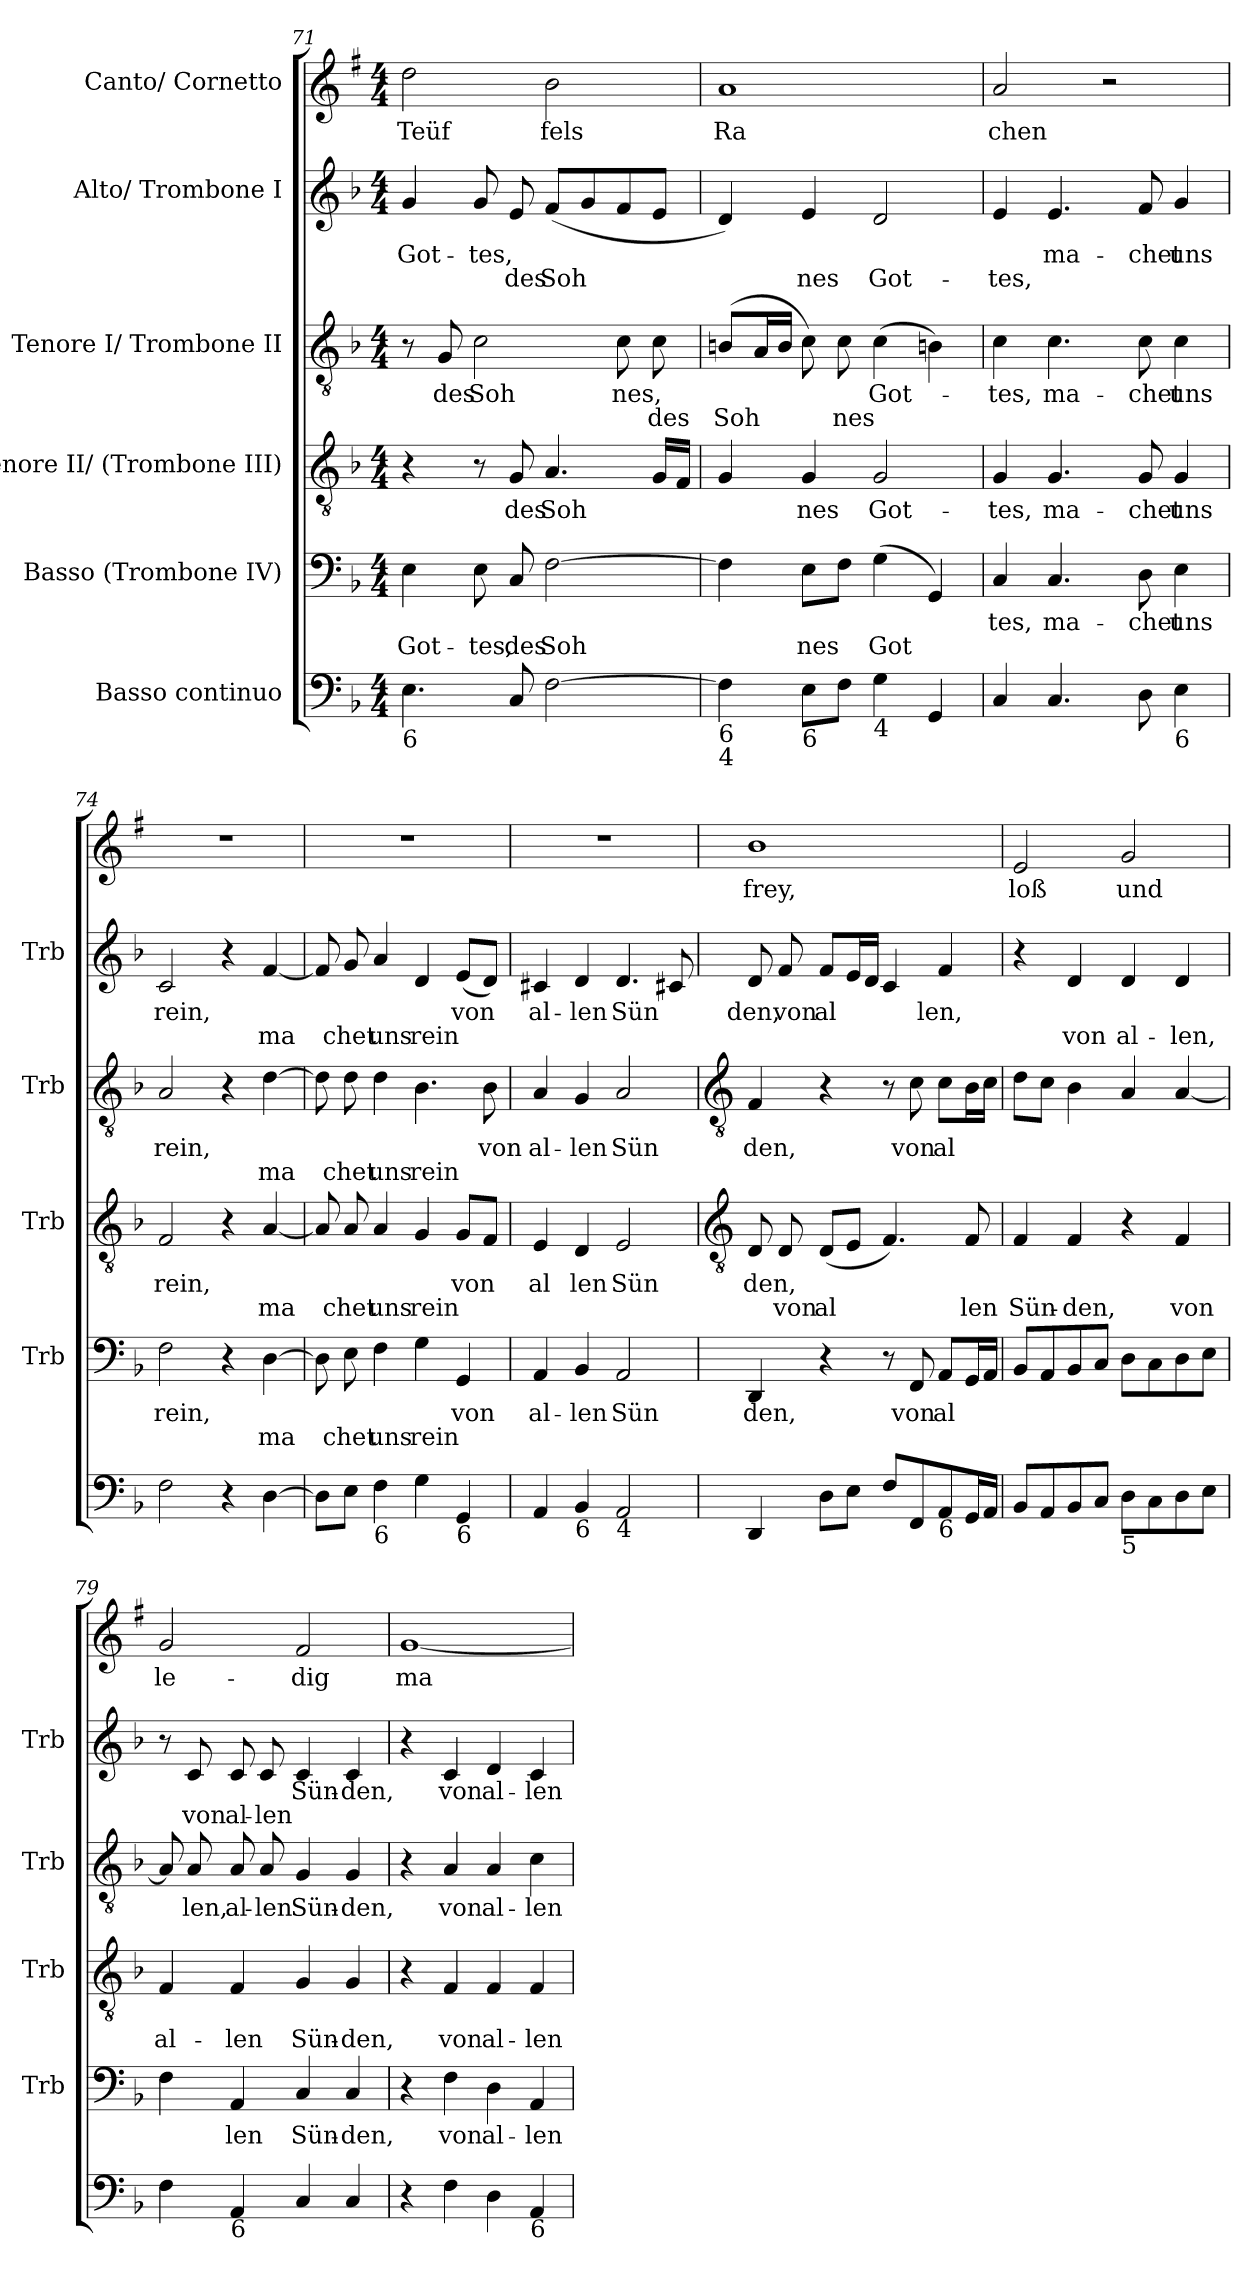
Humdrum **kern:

**kern	**kern	**text	**text	**kern	**text	**text	**kern	**text	**text	**kern	**text	**text	**kern	**text
*part6	*part5	*part5	*part5	*part4	*part4	*part4	*part3	*part3	*part3	*part2	*part2	*part2	*part1	*part1
*staff6	*staff5	*staff5	*staff5	*staff4	*staff4	*staff4	*staff3	*staff3	*staff3	*staff2	*staff2	*staff2	*staff1	*staff1
*I"Basso continuo	*I"Basso (Trombone IV)	*	*	*I"Tenore II/ (Trombone III)	*	*	*I"Tenore I/ Trombone II	*	*	*I"Alto/ Trombone I	*	*	*I"Canto/ Cornetto	*
*	*I'Trb	*	*	*I'Trb	*	*	*I'Trb	*	*	*I'Trb	*	*	*	*
!!LO:LB:g=z
*clefF4	*clefF4	*	*	*clefGv2	*	*	*clefGv2	*	*	*clefG2	*	*	*clefG2	*
*	*	*	*	*	*	*	*	*	*	*	*	*	*ITrd1c2	*
*k[b-]	*k[b-]	*	*	*k[b-]	*	*	*k[b-]	*	*	*k[b-]	*	*	*k[b-]	*
*F:	*F:	*	*	*F:	*	*	*F:	*	*	*F:	*	*	*F:	*
*M4/4	*M4/4	*	*	*M4/4	*	*	*M4/4	*	*	*M4/4	*	*	*M4/4	*
=71	=71	=71	=71	=71	=71	=71	=71	=71	=71	=71	=71	=71	=71	=71
!LO:TX:b:t=6	!	!	!	!	!	!	!	!	!	!	!	!	!	!
!	!	!	!LO:LY:b	!	!	!	!	!	!	!	!LO:LY:b	!	!	!LO:LY:b
4.E	4E	.	Got-	4r	.	.	8r	.	.	4g	Got-	.	2cc	Teüf
!	!	!	!	!	!	!	!	!LO:LY:b	!	!	!	!	!	!
.	.	.	.	.	.	.	8G	des	.	.	.	.	.	.
!	!	!	!LO:LY:b	!	!	!	!	!LO:LY:b	!	!	!LO:LY:b	!	!	!
.	8E	.	-tes,	8r	.	.	2c	Soh	.	8g	-tes,	.	.	.
!	!	!	!LO:LY:b	!	!LO:LY:b	!	!	!	!	!	!	!LO:LY:b	!	!
8C	8C	.	des	8G	des	.	.	.	.	8e	.	des	.	.
!	!	!	!LO:LY:b	!	!LO:LY:b	!	!	!	!	!	!	!LO:LY:b	!	!LO:LY:b
[2F	[2F	.	Soh	4.A	Soh	.	.	.	.	(<8fL	.	Soh	2a	fels
.	.	.	.	.	.	.	.	.	.	8g	.	.	.	.
!	!	!	!	!	!	!	!	!LO:LY:b	!	!	!	!	!	!
.	.	.	.	.	.	.	8c	nes,	.	8f	.	.	.	.
!	!	!	!	!	!	!	!	!	!LO:LY:b	!	!	!	!	!
.	.	.	.	16GLL	.	.	8c	.	des	8eJ	.	.	.	.
.	.	.	.	16FJJ	.	.	.	.	.	.	.	.	.	.
=72	=72	=72	=72	=72	=72	=72	=72	=72	=72	=72	=72	=72	=72	=72
!LO:TX:b:t=6\n4	!	!	!	!	!	!	!	!	!	!	!	!	!	!
!	!	!	!	!	!	!	!	!	!LO:LY:b	!	!	!	!	!LO:LY:b
4F]	4F]	.	.	4G	.	.	(<8BnL	.	Soh	4d)	.	.	1g	Ra
.	.	.	.	.	.	.	16AL	.	.	.	.	.	.	.
.	.	.	.	.	.	.	16BJJ	.	.	.	.	.	.	.
!LO:TX:b:t=6	!	!	!	!	!	!	!	!	!	!	!	!	!	!
!	!	!	!LO:LY:b	!	!LO:LY:b	!	!	!	!	!	!	!LO:LY:b	!	!
8EL	8EL	.	nes	4G	nes	.	8c)	.	.	4e	.	nes	.	.
!	!	!	!	!	!	!	!	!	!LO:LY:b	!	!	!	!	!
8FJ	8FJ	.	.	.	.	.	8c	.	nes	.	.	.	.	.
!LO:TX:b:t=4	!	!	!	!	!	!	!	!	!	!	!	!	!	!
!	!	!	!LO:LY:b	!	!LO:LY:b	!	!	!LO:LY:b	!	!	!	!LO:LY:b	!	!
4G	(>4G	.	Got	2G	Got-	.	(>4c	Got-	.	2d	.	Got-	.	.
4GG	4GG)	.	.	.	.	.	4Bn)	.	.	.	.	.	.	.
=73	=73	=73	=73	=73	=73	=73	=73	=73	=73	=73	=73	=73	=73	=73
!	!	!LO:LY:b	!	!	!LO:LY:b	!	!	!LO:LY:b	!	!	!	!LO:LY:b	!	!LO:LY:b
4C	4C	tes,	.	4G	-tes,	.	4c	-tes,	.	4e	.	-tes,	2g	chen
!	!	!LO:LY:b	!	!	!LO:LY:b	!	!	!LO:LY:b	!	!	!LO:LY:b	!	!	!
4.C	4.C	ma-	.	4.G	ma-	.	4.c	ma-	.	4.e	ma-	.	.	.
.	.	.	.	.	.	.	.	.	.	.	.	.	2r	.
!	!	!LO:LY:b	!	!	!LO:LY:b	!	!	!LO:LY:b	!	!	!LO:LY:b	!	!	!
8D	8D	-chet	.	8G	-chet	.	8c	-chet	.	8f	-chet	.	.	.
!LO:TX:b:t=6	!	!	!	!	!	!	!	!	!	!	!	!	!	!
!	!	!LO:LY:b	!	!	!LO:LY:b	!	!	!LO:LY:b	!	!	!LO:LY:b	!	!	!
4E	4E	uns	.	4G	uns	.	4c	uns	.	4g	uns	.	.	.
=74	=74	=74	=74	=74	=74	=74	=74	=74	=74	=74	=74	=74	=74	=74
!	!	!LO:LY:b	!	!	!LO:LY:b	!	!	!LO:LY:b	!	!	!LO:LY:b	!	!	!
2F	2F	rein,	.	2F	rein,	.	2A	rein,	.	2c	rein,	.	1r	.
4r	4r	.	.	4r	.	.	4r	.	.	4r	.	.	.	.
!	!	!	!LO:LY:b	!	!	!LO:LY:b	!	!	!LO:LY:b	!	!	!LO:LY:b	!	!
[4D	[4D	.	ma	[4A	.	ma	[4d	.	ma	[4f	.	ma	.	.
=75	=75	=75	=75	=75	=75	=75	=75	=75	=75	=75	=75	=75	=75	=75
8DL]	8D]	.	.	8A]	.	.	8d]	.	.	8f]	.	.	1r	.
!	!	!	!LO:LY:b	!	!	!LO:LY:b	!	!	!LO:LY:b	!	!	!LO:LY:b	!	!
8EJ	8E	.	chet	8A	.	chet	8d	.	chet	8g	.	chet	.	.
!LO:TX:b:t=6	!	!	!	!	!	!	!	!	!	!	!	!	!	!
!	!	!	!LO:LY:b	!	!	!LO:LY:b	!	!	!LO:LY:b	!	!	!LO:LY:b	!	!
4F	4F	.	uns	4A	.	uns	4d	.	uns	4a	.	uns	.	.
!	!	!	!LO:LY:b	!	!	!LO:LY:b	!	!	!LO:LY:b	!	!	!LO:LY:b	!	!
4G	4G	.	rein	4G	.	rein	4.B-	.	rein	4d	.	rein	.	.
!LO:TX:b:t=6	!	!	!	!	!	!	!	!	!	!	!	!	!	!
!	!	!LO:LY:b	!	!	!LO:LY:b	!	!	!	!	!	!LO:LY:b	!	!	!
4GG	4GG	von	.	8GL	von	.	.	.	.	(<8eL	von	.	.	.
!	!	!	!	!	!	!	!	!LO:LY:b	!	!	!	!	!	!
.	.	.	.	8FJ	.	.	8B-	von	.	8dJ)	.	.	.	.
=76	=76	=76	=76	=76	=76	=76	=76	=76	=76	=76	=76	=76	=76	=76
!	!	!LO:LY:b	!	!	!LO:LY:b	!	!	!LO:LY:b	!	!	!LO:LY:b	!	!	!
4AA	4AA	al-	.	4E	al	.	4A	al-	.	4c#X	al-	.	1r	.
!LO:TX:b:t=6	!	!	!	!	!	!	!	!	!	!	!	!	!	!
!	!	!LO:LY:b	!	!	!LO:LY:b	!	!	!LO:LY:b	!	!	!LO:LY:b	!	!	!
4BB-	4BB-	-len	.	4D	len	.	4G	-len	.	4d	-len	.	.	.
!LO:TX:b:t=4	!	!	!	!	!	!	!	!	!	!	!	!	!	!
!	!	!LO:LY:b	!	!	!LO:LY:b	!	!	!LO:LY:b	!	!	!LO:LY:b	!	!	!
2AA	2AA	Sün	.	2E	Sün	.	2A	Sün	.	4.d	Sün	.	.	.
.	.	.	.	.	.	.	.	.	.	8c#X	.	.	.	.
!!LO:LB:g=z
=77	=77	=77	=77	=77	=77	=77	=77	=77	=77	=77	=77	=77	=77	=77
*	*	*	*	*clefGv2	*	*	*clefGv2	*	*	*	*	*	*	*
!	!	!LO:LY:b	!	!	!LO:LY:b	!	!	!LO:LY:b	!	!	!LO:LY:b	!	!	!LO:LY:b
4DD	4DD	den,	.	8D	den,	.	4F	den,	.	8d	den,	.	1a	frey,
!	!	!	!	!	!	!LO:LY:b	!	!	!	!	!LO:LY:b	!	!	!
.	.	.	.	8D	.	von	.	.	.	8f	von	.	.	.
!	!	!	!	!	!	!LO:LY:b	!	!	!	!	!LO:LY:b	!	!	!
8DL	4r	.	.	(<8DL	.	al	4r	.	.	8fL	al	.	.	.
8EJ	.	.	.	8EJ	.	.	.	.	.	16eL	.	.	.	.
.	.	.	.	.	.	.	.	.	.	16dJJ	.	.	.	.
8FL	8r	.	.	4.F)	.	.	8r	.	.	4c	.	.	.	.
!	!	!LO:LY:b	!	!	!	!	!	!LO:LY:b	!	!	!	!	!	!
8FF	8FF	von	.	.	.	.	8c	von	.	.	.	.	.	.
!LO:TX:b:t=6	!	!	!	!	!	!	!	!	!	!	!	!	!	!
!	!	!LO:LY:b	!	!	!	!	!	!LO:LY:b	!	!	!LO:LY:b	!	!	!
8AA	8AAL	al	.	.	.	.	8cL	al	.	4f	len,	.	.	.
!	!	!	!	!	!	!LO:LY:b	!	!	!	!	!	!	!	!
16GGL	16GGL	.	.	8F	.	len	16B-L	.	.	.	.	.	.	.
16AAJJ	16AAJJ	.	.	.	.	.	16cJJ	.	.	.	.	.	.	.
=78	=78	=78	=78	=78	=78	=78	=78	=78	=78	=78	=78	=78	=78	=78
!	!	!	!	!	!	!LO:LY:b	!	!	!	!	!	!	!	!LO:LY:b
8BB-L	8BB-L	.	.	4F	.	Sün-	8dL	.	.	4r	.	.	2d	loß
8AA	8AA	.	.	.	.	.	8cJ	.	.	.	.	.	.	.
!	!	!	!	!	!	!LO:LY:b	!	!	!	!	!	!LO:LY:b	!	!
8BB-	8BB-	.	.	4F	.	-den,	4B-	.	.	4d	.	von	.	.
8CJ	8CJ	.	.	.	.	.	.	.	.	.	.	.	.	.
!LO:TX:b:t=5	!	!	!	!	!	!	!	!	!	!	!	!	!	!
!	!	!	!	!	!	!	!	!	!	!	!	!LO:LY:b	!	!LO:LY:b
8DL	8DL	.	.	4r	.	.	4A	.	.	4d	.	al-	2f	und
8C	8C	.	.	.	.	.	.	.	.	.	.	.	.	.
!	!	!	!	!	!	!LO:LY:b	!	!	!	!	!	!LO:LY:b	!	!
8D	8D	.	.	4F	.	von	[4A	.	.	4d	.	-len,	.	.
8EJ	8EJ	.	.	.	.	.	.	.	.	.	.	.	.	.
=79	=79	=79	=79	=79	=79	=79	=79	=79	=79	=79	=79	=79	=79	=79
!	!	!	!	!	!	!LO:LY:b	!	!	!	!	!	!	!	!LO:LY:b
4F	4F	.	.	4F	.	al-	8A]	.	.	8r	.	.	2f	le-
!	!	!	!	!	!	!	!	!LO:LY:b	!	!	!	!LO:LY:b	!	!
.	.	.	.	.	.	.	8A	len,	.	8c	.	von	.	.
!LO:TX:b:t=6	!	!	!	!	!	!	!	!	!	!	!	!	!	!
!	!	!LO:LY:b	!	!	!	!LO:LY:b	!	!LO:LY:b	!	!	!	!LO:LY:b	!	!
4AA	4AA	len	.	4F	.	-len	8A	al-	.	8c	.	al-	.	.
!	!	!	!	!	!	!	!	!LO:LY:b	!	!	!	!LO:LY:b	!	!
.	.	.	.	.	.	.	8A	-len	.	8c	.	-len	.	.
!	!	!LO:LY:b	!	!	!	!LO:LY:b	!	!LO:LY:b	!	!	!LO:LY:b	!	!	!LO:LY:b
4C	4C	Sün-	.	4G	.	Sün-	4G	Sün-	.	4c	Sün-	.	2e	-dig
!	!	!LO:LY:b	!	!	!	!LO:LY:b	!	!LO:LY:b	!	!	!LO:LY:b	!	!	!
4C	4C	-den,	.	4G	.	-den,	4G	-den,	.	4c	-den,	.	.	.
=80	=80	=80	=80	=80	=80	=80	=80	=80	=80	=80	=80	=80	=80	=80
!	!	!	!	!	!	!	!	!	!	!	!	!	!	!LO:LY:b
4r	4r	.	.	4r	.	.	4r	.	.	4r	.	.	[1f	ma
!	!	!LO:LY:b	!	!	!	!LO:LY:b	!	!LO:LY:b	!	!	!LO:LY:b	!	!	!
4F	4F	von	.	4F	.	von	4A	von	.	4c	von	.	.	.
!	!	!LO:LY:b	!	!	!	!LO:LY:b	!	!LO:LY:b	!	!	!LO:LY:b	!	!	!
4D	4D	al-	.	4F	.	al-	4A	al-	.	4d	al-	.	.	.
!LO:TX:b:t=6	!	!	!	!	!	!	!	!	!	!	!	!	!	!
!	!	!LO:LY:b	!	!	!	!LO:LY:b	!	!LO:LY:b	!	!	!LO:LY:b	!	!	!
4AA	4AA	-len	.	4F	.	-len	4c	-len	.	4c	-len	.	.	.
=	=	=	=	=	=	=	=	=	=	=	=	=	=	=
*-	*-	*-	*-	*-	*-	*-	*-	*-	*-	*-	*-	*-	*-	*-
